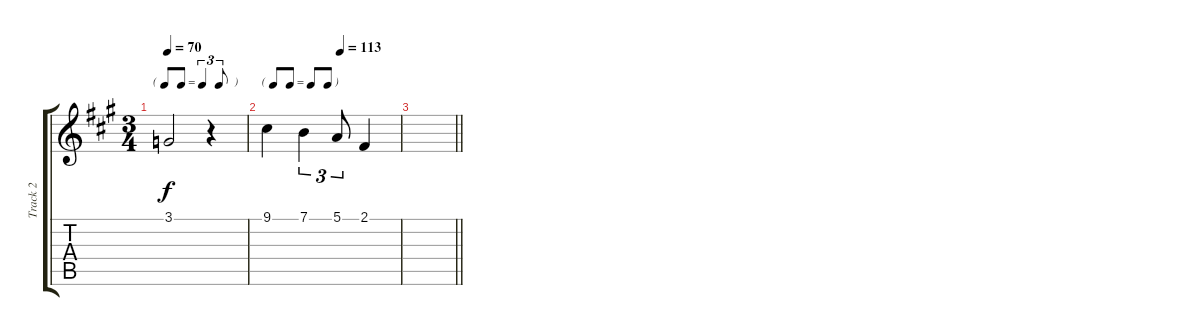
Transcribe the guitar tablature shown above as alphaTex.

\track ("Track 2" "Track 2") {instrument tenorsax}
\staff {score tabs}
\tuning (E4 B3 G3 D3 A2 E2) {hide}
\ts (3 4)
\tf triplet8th
\tempo 70
\clef g2
\ks a
3.1.2{dy f} r.4 |
\tf none
\tempo (113 0.5555555555555556)
9.1.4 7.1.4{tu (3 2)} 5.1.8{tu (3 2)} 2.1.4 |
\barLineRight lightlight
